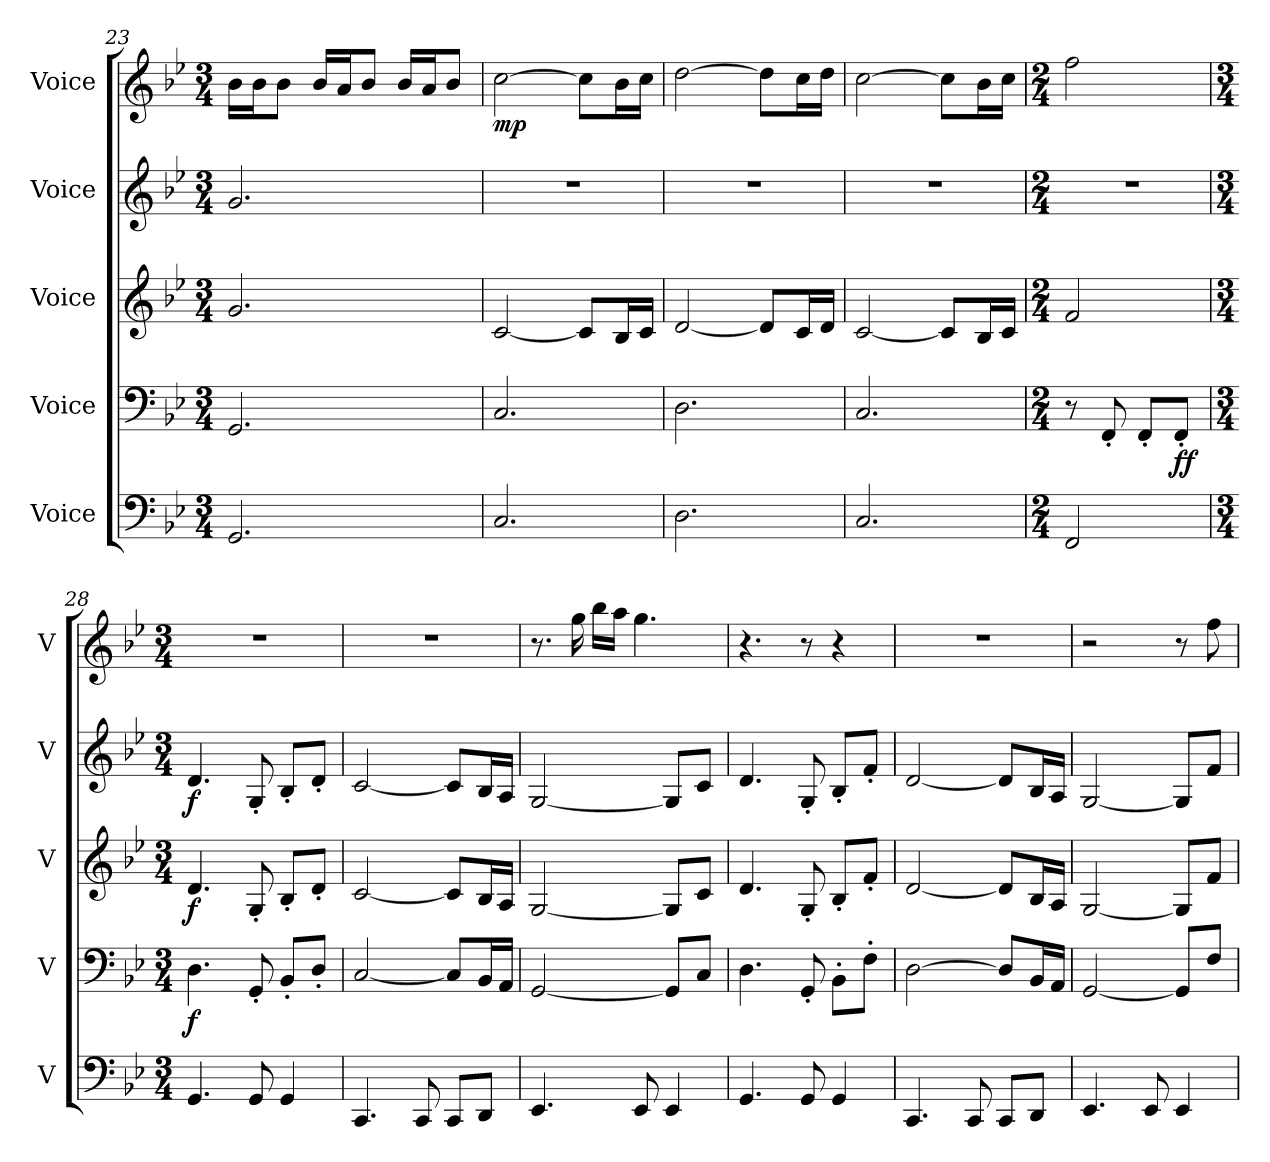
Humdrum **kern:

**kern	**kern	**dynam	**kern	**dynam	**kern	**dynam	**kern	**dynam
*part5	*part4	*part4	*part3	*part3	*part2	*part2	*part1	*part1
*staff5	*staff4	*staff4	*staff3	*staff3	*staff2	*staff2	*staff1	*staff1
*I"Voice	*I"Voice	*	*I"Voice	*	*I"Voice	*	*I"Voice	*
*I'V	*I'V	*	*I'V	*	*I'V	*	*I'V	*
!!LO:LB:g=z
*clefF4	*clefF4	*	*clefG2	*	*clefG2	*	*clefG2	*
*k[b-e-]	*k[b-e-]	*	*k[b-e-]	*	*k[b-e-]	*	*k[b-e-]	*
*M3/4	*M3/4	*	*M3/4	*	*M3/4	*	*M3/4	*
=23	=23	=23	=23	=23	=23	=23	=23	=23
2.GG/	2.GG/	.	2.g/	.	2.g/	.	16b-\LL	.
.	.	.	.	.	.	.	16b-\J	.
.	.	.	.	.	.	.	8b-\J	.
.	.	.	.	.	.	.	16b-/LL	.
.	.	.	.	.	.	.	16a/J	.
.	.	.	.	.	.	.	8b-/J	.
.	.	.	.	.	.	.	16b-/LL	.
.	.	.	.	.	.	.	16a/J	.
.	.	.	.	.	.	.	8b-/J	.
=24	=24	=24	=24	=24	=24	=24	=24	=24
!	!	!	!	!	!	!	!	!LO:DY:b
2.C/	2.C/	.	[2c/	.	2.r	.	[2cc\	mp
.	.	.	8c/L]	.	.	.	8cc\L]	.
.	.	.	16B-/L	.	.	.	16b-\L	.
.	.	.	16c/JJ	.	.	.	16cc\JJ	.
=25	=25	=25	=25	=25	=25	=25	=25	=25
2.D\	2.D\	.	[2d/	.	2.r	.	[2dd\	.
.	.	.	8d/L]	.	.	.	8dd\L]	.
.	.	.	16c/L	.	.	.	16cc\L	.
.	.	.	16d/JJ	.	.	.	16dd\JJ	.
=26	=26	=26	=26	=26	=26	=26	=26	=26
2.C/	2.C/	.	[2c/	.	2.r	.	[2cc\	.
.	.	.	8c/L]	.	.	.	8cc\L]	.
.	.	.	16B-/L	.	.	.	16b-\L	.
.	.	.	16c/JJ	.	.	.	16cc\JJ	.
=27	=27	=27	=27	=27	=27	=27	=27	=27
*M2/4	*M2/4	*	*M2/4	*	*M2/4	*	*M2/4	*
2FF/	8r	.	2f/	.	2r	.	2ff\	.
.	8FF'/	.	.	.	.	.	.	.
.	8FF'/L	.	.	.	.	.	.	.
!	!	!LO:DY:b	!	!	!	!	!	!
.	8FF'/J	ff	.	.	.	.	.	.
!!LO:PB:g=z
=28	=28	=28	=28	=28	=28	=28	=28	=28
*M3/4	*M3/4	*	*M3/4	*	*M3/4	*	*M3/4	*
!	!	!LO:DY:b	!	!LO:DY:b	!	!LO:DY:b	!	!
4.GG/	4.D\	f	4.d/	f	4.d/	f	2.r	.
8GG/	8GG'/	.	8G'/	.	8G'/	.	.	.
4GG/	8BB-'/L	.	8B-'/L	.	8B-'/L	.	.	.
.	8D'/J	.	8d'/J	.	8d'/J	.	.	.
=29	=29	=29	=29	=29	=29	=29	=29	=29
4.CC/	[2C/	.	[2c/	.	[2c/	.	2.r	.
8CC/	.	.	.	.	.	.	.	.
8CC/L	8C/L]	.	8c/L]	.	8c/L]	.	.	.
8DD/J	16BB-/L	.	16B-/L	.	16B-/L	.	.	.
.	16AA/JJ	.	16A/JJ	.	16A/JJ	.	.	.
=30	=30	=30	=30	=30	=30	=30	=30	=30
4.EE-/	[2GG/	.	[2G/	.	[2G/	.	8.r	.
.	.	.	.	.	.	.	16gg\	.
.	.	.	.	.	.	.	16bb-\LL	.
.	.	.	.	.	.	.	16aa\JJ	.
8EE-/	.	.	.	.	.	.	4.gg\	.
4EE-/	8GG/L]	.	8G/L]	.	8G/L]	.	.	.
.	8C/J	.	8c/J	.	8c/J	.	.	.
=31	=31	=31	=31	=31	=31	=31	=31	=31
4.GG/	4.D\	.	4.d/	.	4.d/	.	4.r	.
8GG/	8GG'/	.	8G'/	.	8G'/	.	8r	.
4GG/	8BB-'\L	.	8B-'/L	.	8B-'/L	.	4r	.
.	8F'\J	.	8f'/J	.	8f'/J	.	.	.
=32	=32	=32	=32	=32	=32	=32	=32	=32
4.CC/	[2D\	.	[2d/	.	[2d/	.	2.r	.
8CC/	.	.	.	.	.	.	.	.
8CC/L	8D/L]	.	8d/L]	.	8d/L]	.	.	.
8DD/J	16BB-/L	.	16B-/L	.	16B-/L	.	.	.
.	16AA/JJ	.	16A/JJ	.	16A/JJ	.	.	.
!!LO:LB:g=z
=33	=33	=33	=33	=33	=33	=33	=33	=33
4.EE-/	[2GG/	.	[2G/	.	[2G/	.	2r	.
8EE-/	.	.	.	.	.	.	.	.
4EE-/	8GG/L]	.	8G/L]	.	8G/L]	.	8r	.
.	8F/J	.	8f/J	.	8f/J	.	8ff\	.
=	=	=	=	=	=	=	=	=
*-	*-	*-	*-	*-	*-	*-	*-	*-
